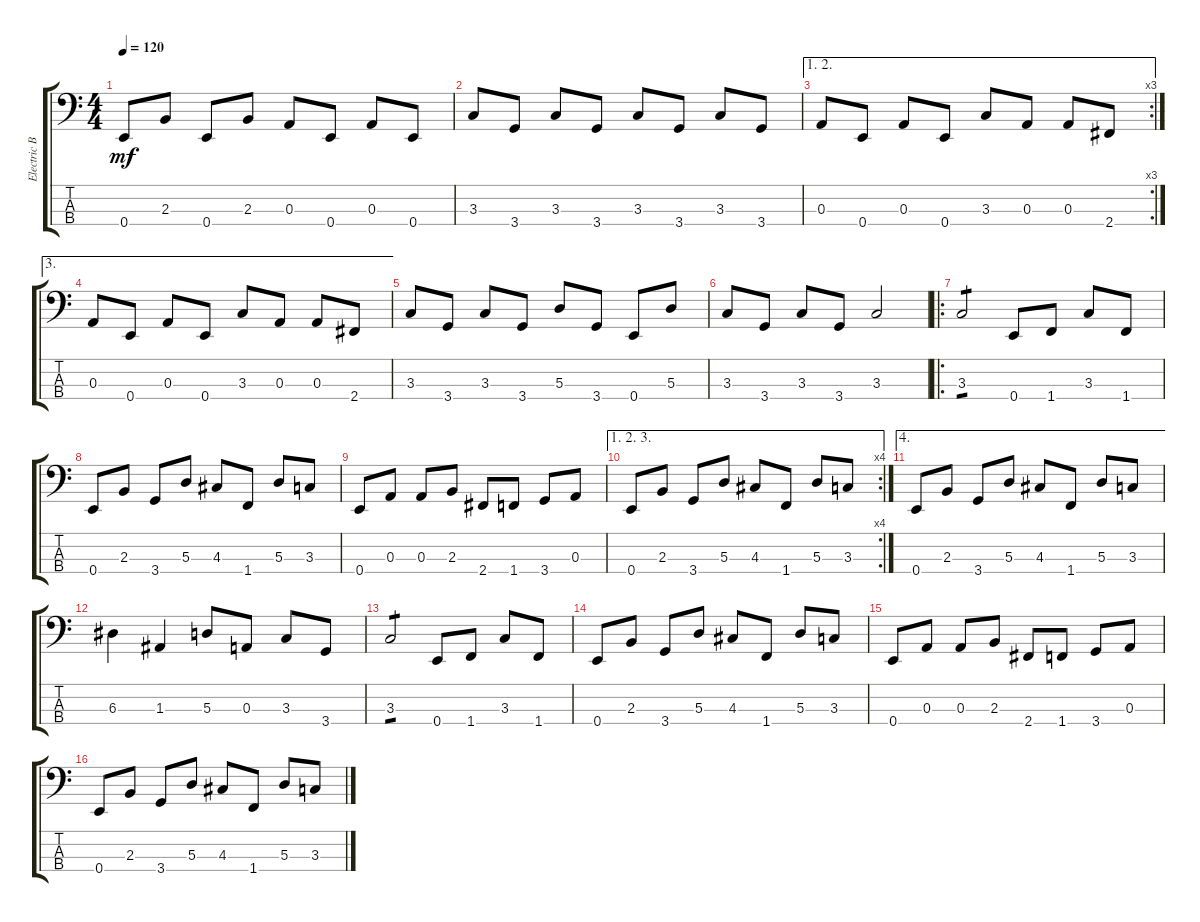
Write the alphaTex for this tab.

\track ("Electric Bass" "Electric B") {instrument electricbassfinger}
\staff {score tabs}
\tuning (G2 D2 A1 E1) {hide}
\ts (4 4)
\tempo 120
\clef f4
\ks c
0.4.8{dy mf} 2.3.8 0.4.8 2.3.8 0.3.8 0.4.8 0.3.8 0.4.8 |
3.3.8 3.4.8 3.3.8 3.4.8 3.3.8 3.4.8 3.3.8 3.4.8 |
\ae (1 2)
\rc 3
0.3.8 0.4.8 0.3.8 0.4.8 3.3.8 0.3.8 0.3.8 2.4.8 |
\ae 3
0.3.8 0.4.8 0.3.8 0.4.8 3.3.8 0.3.8 0.3.8 2.4.8 |
3.3.8 3.4.8 3.3.8 3.4.8 5.3.8 3.4.8 0.4.8 5.3.8 |
3.3.8 3.4.8 3.3.8 3.4.8 3.3.2 |
\ro
3.3.2{tp 1} 0.4.8 1.4.8 3.3.8 1.4.8 |
0.4.8 2.3.8 3.4.8 5.3.8 4.3.8 1.4.8 5.3.8 3.3.8 |
0.4.8 0.3.8 0.3.8 2.3.8 2.4.8 1.4.8 3.4.8 0.3.8 |
\ae (1 2 3)
\rc 4
0.4.8 2.3.8 3.4.8 5.3.8 4.3.8 1.4.8 5.3.8 3.3.8 |
\ae 4
0.4.8 2.3.8 3.4.8 5.3.8 4.3.8 1.4.8 5.3.8 3.3.8 |
6.3.4 1.3.4 5.3.8 0.3.8 3.3.8 3.4.8 |
3.3.2{tp 1} 0.4.8 1.4.8 3.3.8 1.4.8 |
0.4.8 2.3.8 3.4.8 5.3.8 4.3.8 1.4.8 5.3.8 3.3.8 |
0.4.8 0.3.8 0.3.8 2.3.8 2.4.8 1.4.8 3.4.8 0.3.8 |
0.4.8 2.3.8 3.4.8 5.3.8 4.3.8 1.4.8 5.3.8 3.3.8
